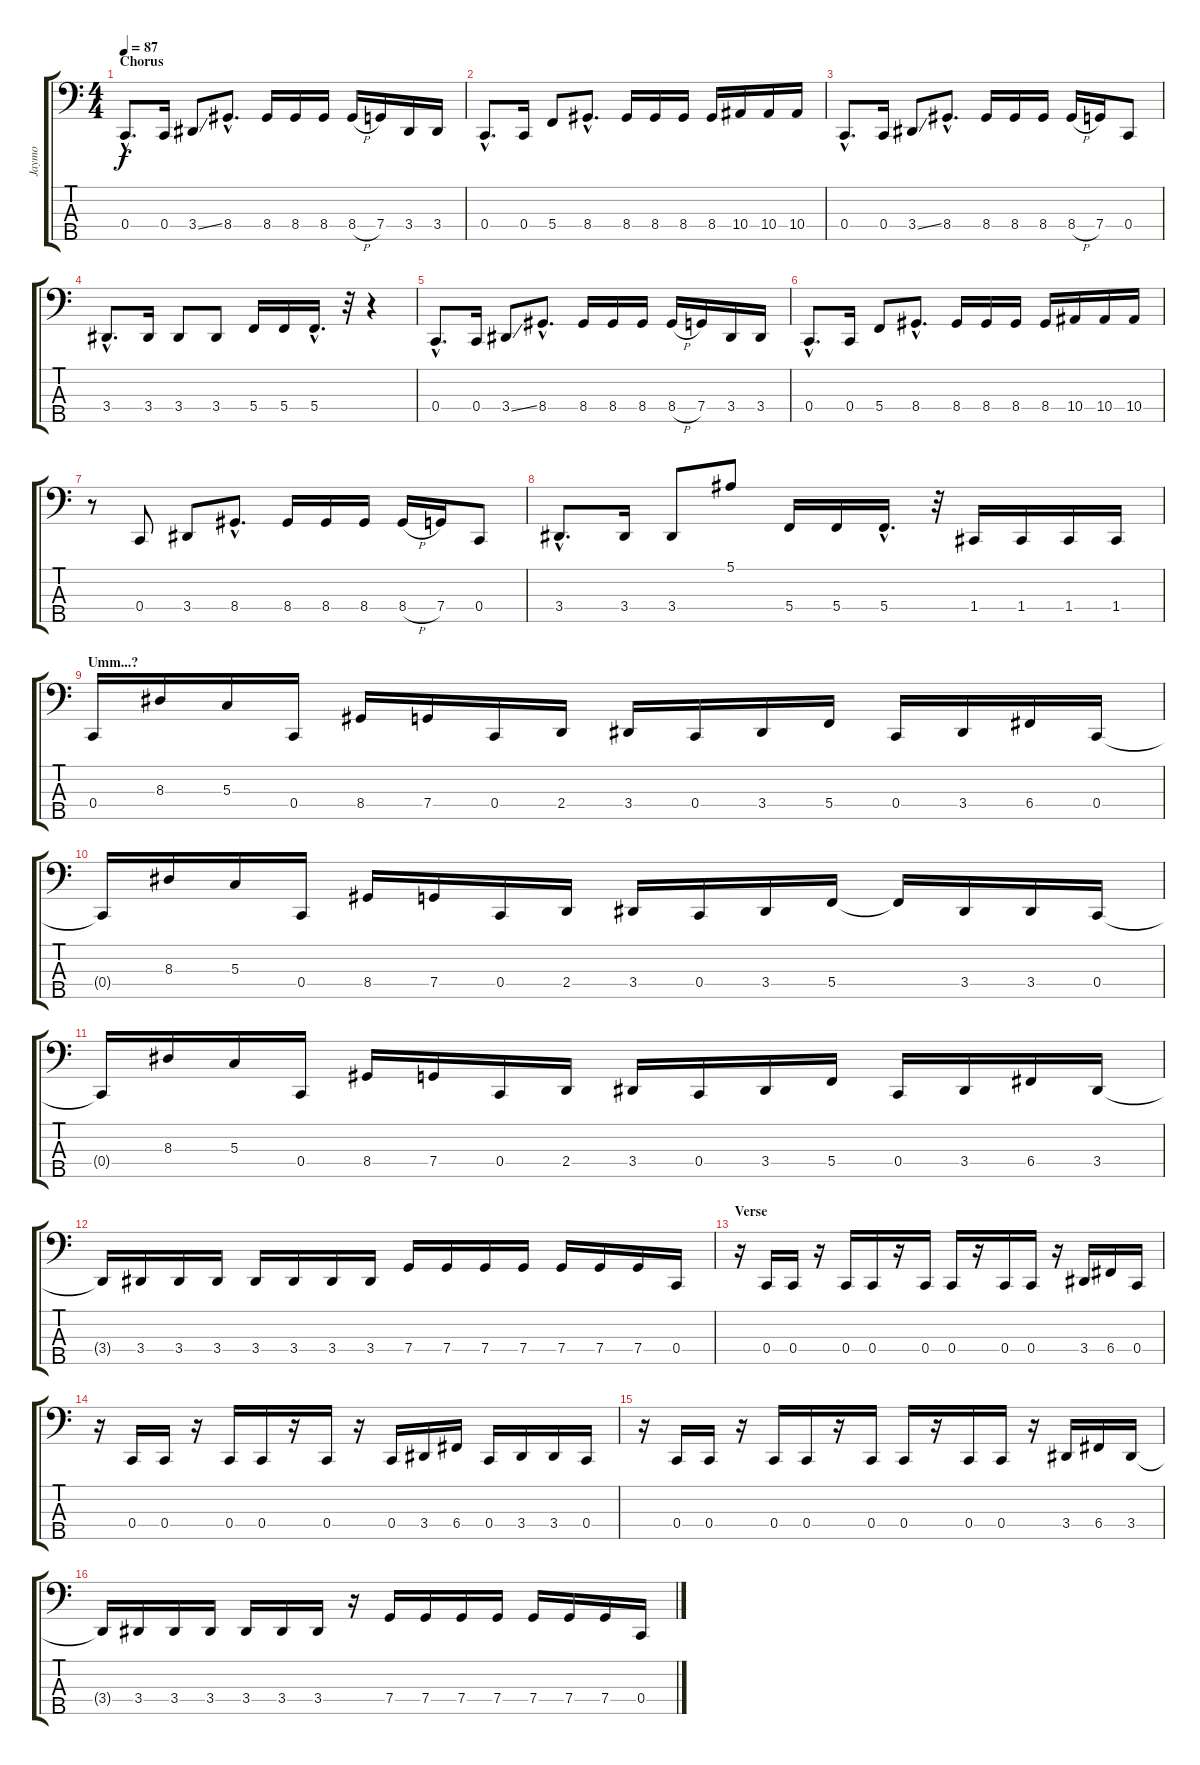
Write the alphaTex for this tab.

\track ("Jaymo" "Jaymo") {instrument electricbassfinger}
\staff {score tabs}
\tuning (F2 C2 G1 C1 A0) {hide}
\ts (4 4)
\section ("" "Chorus")
\tempo 87
\clef f4
\ks c
0.4{hac}.8{d dy f} 0.4.16 3.4{ss}.8 8.4{hac}.8{d} 8.4.16 8.4.16 8.4.16 8.4{h}.16 7.4.16 3.4.16 3.4.16 |
0.4{hac}.8{d} 0.4.16 5.4.8 8.4{hac}.8{d} 8.4.16 8.4.16 8.4.16 8.4.16 10.4.16 10.4.16 10.4.16 |
0.4{hac}.8{d} 0.4.16 3.4{ss}.8 8.4{hac}.8{d} 8.4.16 8.4.16 8.4.16 8.4{h}.16 7.4.16 0.4.8 |
3.4{hac}.8{d} 3.4.16 3.4.8 3.4.8 5.4.16 5.4.16 5.4{hac}.16{d} r.32 r.4 |
0.4{hac}.8{d} 0.4.16 3.4{ss}.8 8.4{hac}.8{d} 8.4.16 8.4.16 8.4.16 8.4{h}.16 7.4.16 3.4.16 3.4.16 |
0.4{hac}.8{d} 0.4.16 5.4.8 8.4{hac}.8{d} 8.4.16 8.4.16 8.4.16 8.4.16 10.4.16 10.4.16 10.4.16 |
r.8 0.4.8 3.4.8 8.4{hac}.8{d} 8.4.16 8.4.16 8.4.16 8.4{h}.16 7.4.16 0.4.8 |
3.4{hac}.8{d} 3.4.16 3.4.8 5.1.8 5.4.16 5.4.16 5.4{hac}.16{d} r.32 1.4.16 1.4.16 1.4.16 1.4.16 |
\section ("" "Umm...?")
0.4.16 8.3.16 5.3.16 0.4.16 8.4.16 7.4.16 0.4.16 2.4.16 3.4.16 0.4.16 3.4.16 5.4.16 0.4.16 3.4.16 6.4.16 0.4.16 |
0.4{t}.16 8.3.16 5.3.16 0.4.16 8.4.16 7.4.16 0.4.16 2.4.16 3.4.16 0.4.16 3.4.16 5.4.16 5.4{t}.16 3.4.16 3.4.16 0.4.16 |
0.4{t}.16 8.3.16 5.3.16 0.4.16 8.4.16 7.4.16 0.4.16 2.4.16 3.4.16 0.4.16 3.4.16 5.4.16 0.4.16 3.4.16 6.4.16 3.4.16 |
3.4{t}.16 3.4.16 3.4.16 3.4.16 3.4.16 3.4.16 3.4.16 3.4.16 7.4.16 7.4.16 7.4.16 7.4.16 7.4.16 7.4.16 7.4.16 0.4.16 |
\section ("" "Verse")
r.16 0.4.16 0.4.16 r.16 0.4.16 0.4.16 r.16 0.4.16 0.4.16 r.16 0.4.16 0.4.16 r.16 3.4.16 6.4.16 0.4.16 |
r.16 0.4.16 0.4.16 r.16 0.4.16 0.4.16 r.16 0.4.16 r.16 0.4.16 3.4.16 6.4.16 0.4.16 3.4.16 3.4.16 0.4.16 |
r.16 0.4.16 0.4.16 r.16 0.4.16 0.4.16 r.16 0.4.16 0.4.16 r.16 0.4.16 0.4.16 r.16 3.4.16 6.4.16 3.4.16 |
3.4{t}.16 3.4.16 3.4.16 3.4.16 3.4.16 3.4.16 3.4.16 r.16 7.4.16 7.4.16 7.4.16 7.4.16 7.4.16 7.4.16 7.4.16 0.4.16
